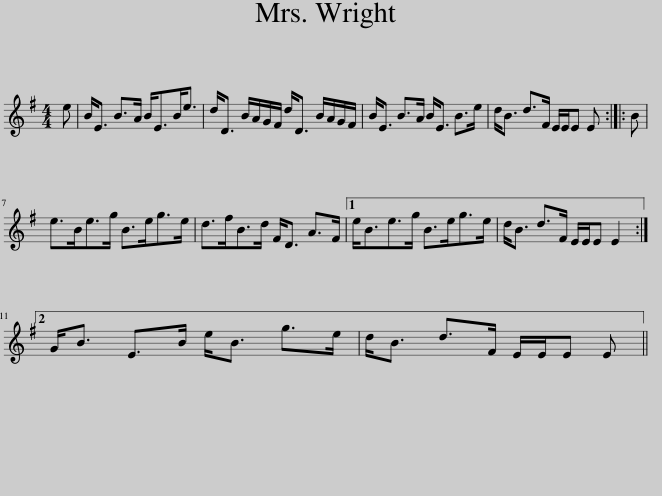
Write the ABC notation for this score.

X:1
L:1/8
M:4/4
I:linebreak $
K:Emin
V:1 treble
V:1
 e | B<E B>A B<EB<e | d<D B/A/G/F/ d<D B/A/G/F/ | B<E B>A B<E B>e | d<B d>F E/E/E E :: %5
 B |$ e>Be>g B>eg>e | d>fB>d F<D A>F |1 e<Be>g B>eg>e | d<B d>F E/E/E E2 :|2$ %10
 G<B E>B e<B g>e | d<B d>F E/E/E E || %12
